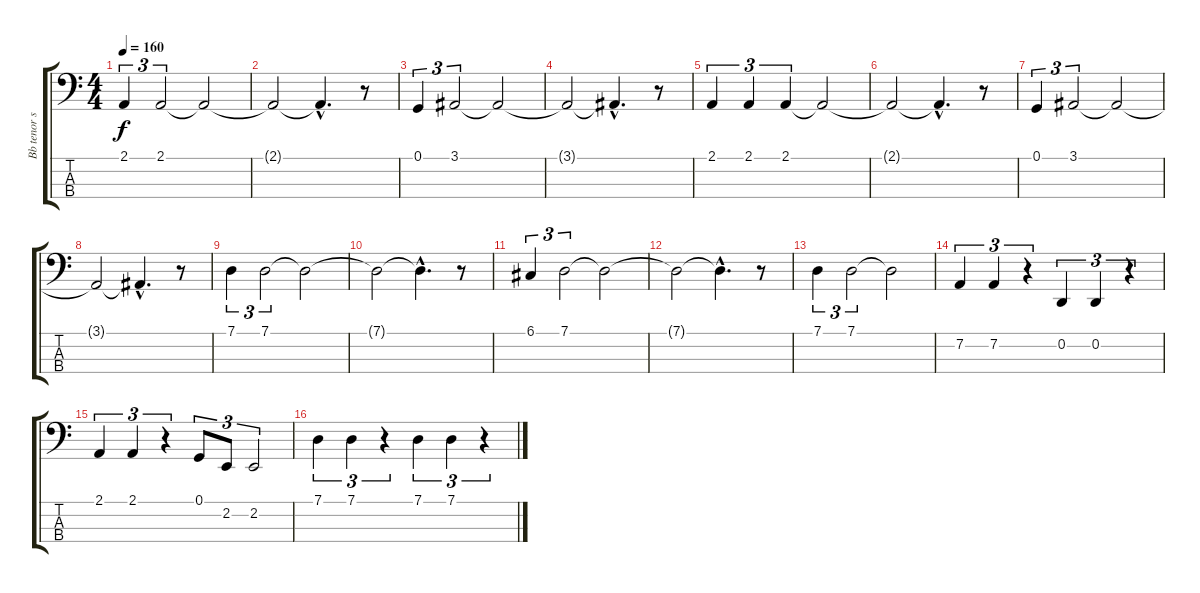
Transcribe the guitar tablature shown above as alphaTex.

\track ("Bb tenor sax" "Bb tenor s") {instrument tenorsax}
\staff {score tabs}
\tuning (G2 D2 A1 E1) {hide}
\ts (4 4)
\tempo 160
\clef f4
\ks c
2.1.4{tu (3 2) dy f} 2.1.2{tu (3 2)} 2.1{t}.2 |
2.1{t}.2 2.1{hac t}.4{d} r.8 |
0.1.4{tu (3 2)} 3.1.2{tu (3 2)} 3.1{t}.2 |
3.1{t}.2 3.1{hac t}.4{d} r.8 |
2.1.4{tu (3 2)} 2.1.4{tu (3 2)} 2.1.4{tu (3 2)} 2.1{t}.2 |
2.1{t}.2 2.1{hac t}.4{d} r.8 |
0.1.4{tu (3 2)} 3.1.2{tu (3 2)} 3.1{t}.2 |
3.1{t}.2 3.1{hac t}.4{d} r.8 |
7.1.4{tu (3 2)} 7.1.2{tu (3 2)} 7.1{t}.2 |
7.1{t}.2 7.1{hac t}.4{d} r.8 |
6.1.4{tu (3 2)} 7.1.2{tu (3 2)} 7.1{t}.2 |
7.1{t}.2 7.1{hac t}.4{d} r.8 |
7.1.4{tu (3 2)} 7.1.2{tu (3 2)} 7.1{t}.2 |
7.2.4{tu (3 2)} 7.2.4{tu (3 2)} r.4{tu (3 2)} 0.2.4{tu (3 2)} 0.2.4{tu (3 2)} r.4{tu (3 2)} |
2.1.4{tu (3 2)} 2.1.4{tu (3 2)} r.4{tu (3 2)} 0.1.8{tu (3 2)} 2.2.8{tu (3 2)} 2.2.2{tu (3 2)} |
7.1.4{tu (3 2)} 7.1.4{tu (3 2)} r.4{tu (3 2)} 7.1.4{tu (3 2)} 7.1.4{tu (3 2)} r.4{tu (3 2)}
